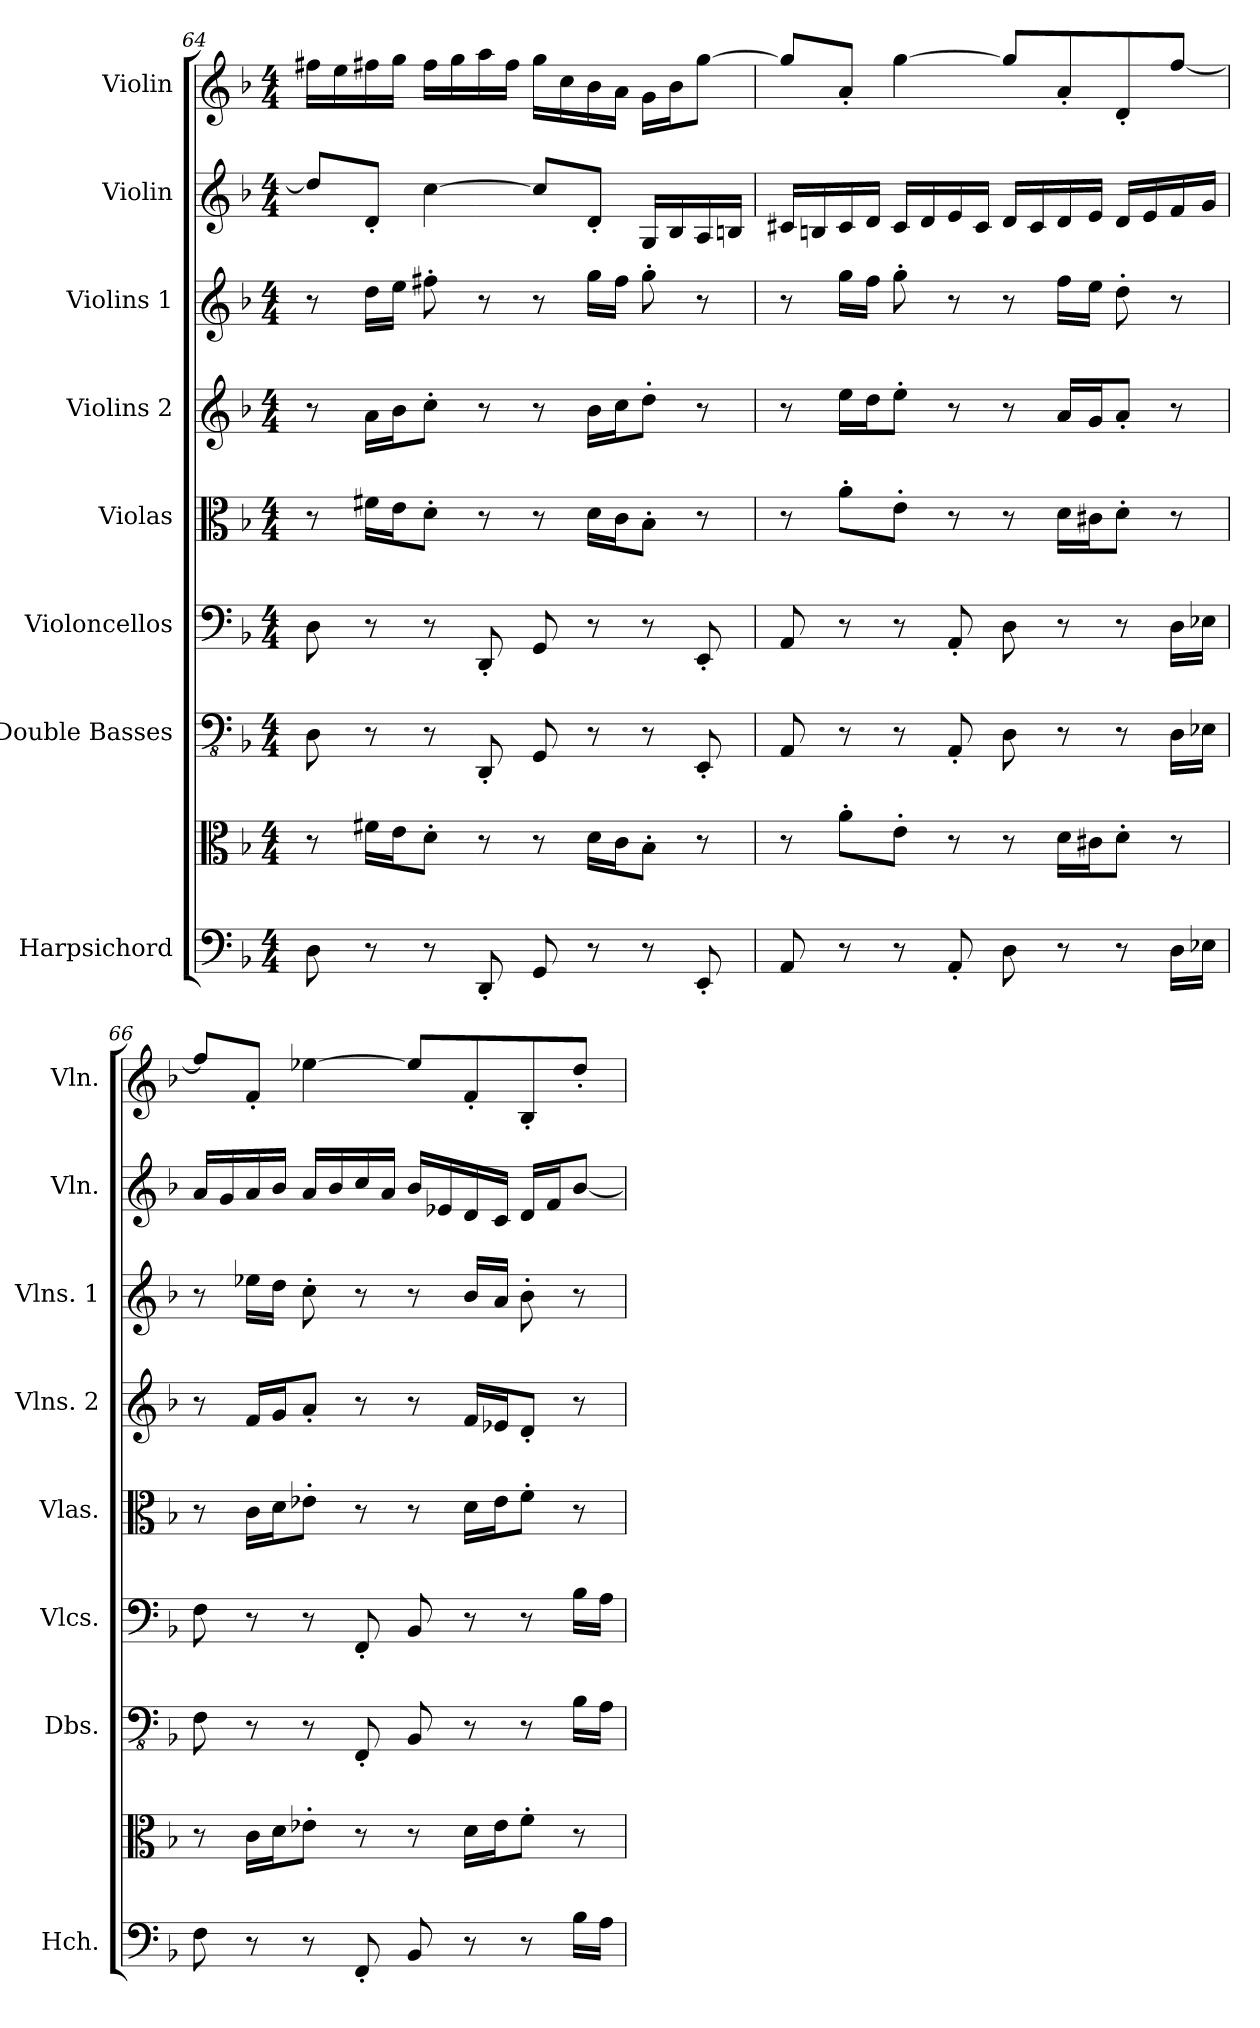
**kern	**kern	**kern	**kern	**kern	**kern	**kern	**kern	**kern
*part8	*part8	*part7	*part6	*part5	*part4	*part3	*part2	*part1
*staff9	*staff8	*staff7	*staff6	*staff5	*staff4	*staff3	*staff2	*staff1
*I"Harpsichord	*	*I"Double Basses	*I"Violoncellos	*I"Violas	*I"Violins 2	*I"Violins 1	*I"Violin	*I"Violin
*I'Hch.	*	*I'Dbs.	*I'Vlcs.	*I'Vlas.	*I'Vlns. 2	*I'Vlns. 1	*I'Vln.	*I'Vln.
*clefF4	*clefC3	*clefFv4	*clefF4	*clefC3	*clefG2	*clefG2	*clefG2	*clefG2
*k[b-]	*k[b-]	*k[b-]	*k[b-]	*k[b-]	*k[b-]	*k[b-]	*k[b-]	*k[b-]
*F:	*F:	*F:	*F:	*F:	*F:	*F:	*F:	*F:
*M4/4	*M4/4	*M4/4	*M4/4	*M4/4	*M4/4	*M4/4	*M4/4	*M4/4
=64	=64	=64	=64	=64	=64	=64	=64	=64
8D\	8r	8DD\	8D\	8r	8r	8r	8dd/L]	16ff#X\LL
.	.	.	.	.	.	.	.	16ee\
8r	16f#X\LL	8r	8r	16f#X\LL	16a\LL	16dd\LL	8d'/J	16ff#X\
.	16e\J	.	.	16e\J	16b-\J	16ee\JJ	.	16gg\JJ
8r	8d'\J	8r	8r	8d'\J	8cc'\J	8ff#X'\	[4cc\	16ff#\LL
.	.	.	.	.	.	.	.	16gg\
8DD'/	8r	8DDD'/	8DD'/	8r	8r	8r	.	16aa\
.	.	.	.	.	.	.	.	16ff#\JJ
8GG/	8r	8GGG/	8GG/	8r	8r	8r	8cc/L]	16gg\LL
.	.	.	.	.	.	.	.	16cc\
8r	16d\LL	8r	8r	16d\LL	16b-\LL	16gg\LL	8d'/J	16b-\
.	16c\J	.	.	16c\J	16cc\J	16ff#\JJ	.	16a\JJ
8r	8B-'\J	8r	8r	8B-'\J	8dd'\J	8gg'\	16G/LL	16g\LL
.	.	.	.	.	.	.	16B-/	16b-\J
8EE'/	8r	8EEE'/	8EE'/	8r	8r	8r	16A/	[8gg\J
.	.	.	.	.	.	.	16Bn/JJ	.
!!LO:PB:g=z
=65	=65	=65	=65	=65	=65	=65	=65	=65
8AA/	8r	8AAA/	8AA/	8r	8r	8r	16c#X/LL	8gg/L]
.	.	.	.	.	.	.	16Bn/	.
8r	8a'\L	8r	8r	8a'\L	16ee\LL	16gg\LL	16c#/	8a'/J
.	.	.	.	.	16dd\J	16ff\JJ	16d/JJ	.
8r	8e'\J	8r	8r	8e'\J	8ee'\J	8gg'\	16c#/LL	[4gg\
.	.	.	.	.	.	.	16d/	.
8AA'/	8r	8AAA'/	8AA'/	8r	8r	8r	16e/	.
.	.	.	.	.	.	.	16c#/JJ	.
8D\	8r	8DD\	8D\	8r	8r	8r	16d/LL	8gg/L]
.	.	.	.	.	.	.	16c#/	.
8r	16d\LL	8r	8r	16d\LL	16a/LL	16ff\LL	16d/	8a'/
.	16c#X\J	.	.	16c#X\J	16g/J	16ee\JJ	16e/JJ	.
8r	8d'\J	8r	8r	8d'\J	8a'/J	8dd'\	16d/LL	8d'/
.	.	.	.	.	.	.	16e/	.
16D\LL	8r	16DD\LL	16D\LL	8r	8r	8r	16f/	[8ff/J
16E-X\JJ	.	16EE-X\JJ	16E-X\JJ	.	.	.	16g/JJ	.
=66	=66	=66	=66	=66	=66	=66	=66	=66
8F\	8r	8FF\	8F\	8r	8r	8r	16a/LL	8ff/L]
.	.	.	.	.	.	.	16g/	.
8r	16c\LL	8r	8r	16c\LL	16f/LL	16ee-X\LL	16a/	8f'/J
.	16d\J	.	.	16d\J	16g/J	16dd\JJ	16b-/JJ	.
8r	8e-X'\J	8r	8r	8e-X'\J	8a'/J	8cc'\	16a/LL	[4ee-X\
.	.	.	.	.	.	.	16b-/	.
8FF'/	8r	8FFF'/	8FF'/	8r	8r	8r	16cc/	.
.	.	.	.	.	.	.	16a/JJ	.
8BB-/	8r	8BBB-/	8BB-/	8r	8r	8r	16b-/LL	8ee-/L]
.	.	.	.	.	.	.	16e-X/	.
8r	16d\LL	8r	8r	16d\LL	16f/LL	16b-/LL	16d/	8f'/
.	16e-\J	.	.	16e-\J	16e-X/J	16a/JJ	16c/JJ	.
8r	8f'\J	8r	8r	8f'\J	8d'/J	8b-'\	16d/LL	8B-'/
.	.	.	.	.	.	.	16f/J	.
16B-\LL	8r	16BB-\LL	16B-\LL	8r	8r	8r	[8b-/J	8dd'/J
16A\JJ	.	16AA\JJ	16A\JJ	.	.	.	.	.
=	=	=	=	=	=	=	=	=
*-	*-	*-	*-	*-	*-	*-	*-	*-
